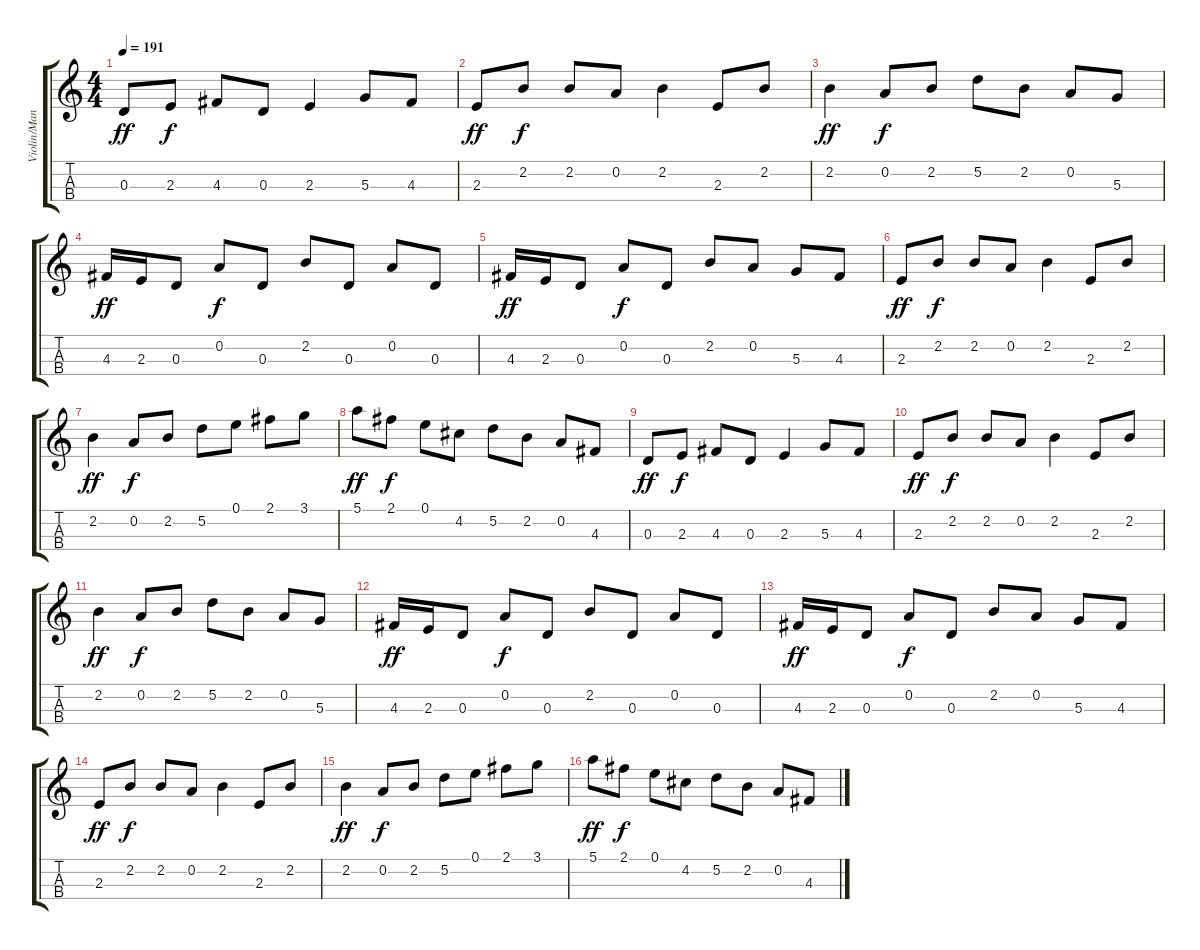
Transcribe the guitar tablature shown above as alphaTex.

\track ("Violin/Mandolin" "Violin/Man") {instrument flute}
\staff {score tabs}
\tuning (E5 A4 D4 G3) {hide}
\ts (4 4)
\tempo 191
\clef g2
\ks c
0.3.8{dy ff} 2.3.8{dy f} 4.3.8 0.3.8 2.3.4 5.3.8 4.3.8 |
2.3.8{dy ff} 2.2.8{dy f} 2.2.8 0.2.8 2.2.4 2.3.8 2.2.8 |
2.2.4{dy ff} 0.2.8{dy f} 2.2.8 5.2.8 2.2.8 0.2.8 5.3.8 |
4.3.16{dy ff} 2.3.16 0.3.8 0.2.8{dy f} 0.3.8 2.2.8 0.3.8 0.2.8 0.3.8 |
4.3.16{dy ff} 2.3.16 0.3.8 0.2.8{dy f} 0.3.8 2.2.8 0.2.8 5.3.8 4.3.8 |
2.3.8{dy ff} 2.2.8{dy f} 2.2.8 0.2.8 2.2.4 2.3.8 2.2.8 |
2.2.4{dy ff} 0.2.8{dy f} 2.2.8 5.2.8 0.1.8 2.1.8 3.1.8 |
5.1.8{dy ff} 2.1.8{dy f} 0.1.8 4.2.8 5.2.8 2.2.8 0.2.8 4.3.8 |
0.3.8{dy ff} 2.3.8{dy f} 4.3.8 0.3.8 2.3.4 5.3.8 4.3.8 |
2.3.8{dy ff} 2.2.8{dy f} 2.2.8 0.2.8 2.2.4 2.3.8 2.2.8 |
2.2.4{dy ff} 0.2.8{dy f} 2.2.8 5.2.8 2.2.8 0.2.8 5.3.8 |
4.3.16{dy ff} 2.3.16 0.3.8 0.2.8{dy f} 0.3.8 2.2.8 0.3.8 0.2.8 0.3.8 |
4.3.16{dy ff} 2.3.16 0.3.8 0.2.8{dy f} 0.3.8 2.2.8 0.2.8 5.3.8 4.3.8 |
2.3.8{dy ff} 2.2.8{dy f} 2.2.8 0.2.8 2.2.4 2.3.8 2.2.8 |
2.2.4{dy ff} 0.2.8{dy f} 2.2.8 5.2.8 0.1.8 2.1.8 3.1.8 |
5.1.8{dy ff} 2.1.8{dy f} 0.1.8 4.2.8 5.2.8 2.2.8 0.2.8 4.3.8
